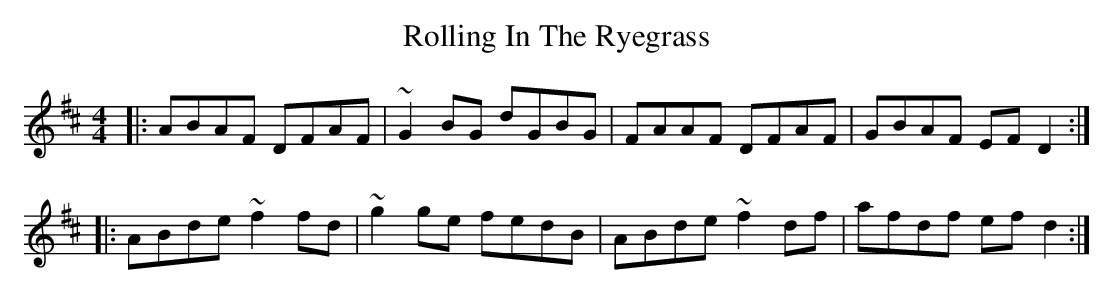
X:1
T:Rolling In The Ryegrass
M:4/4
L:1/8
K:D
|:ABAF DFAF|~G2BG dGBG|FAAF DFAF|GBAF EFD2:|
|:ABde ~f2fd|~g2ge fedB|ABde ~f2df|afdf efd2:|
